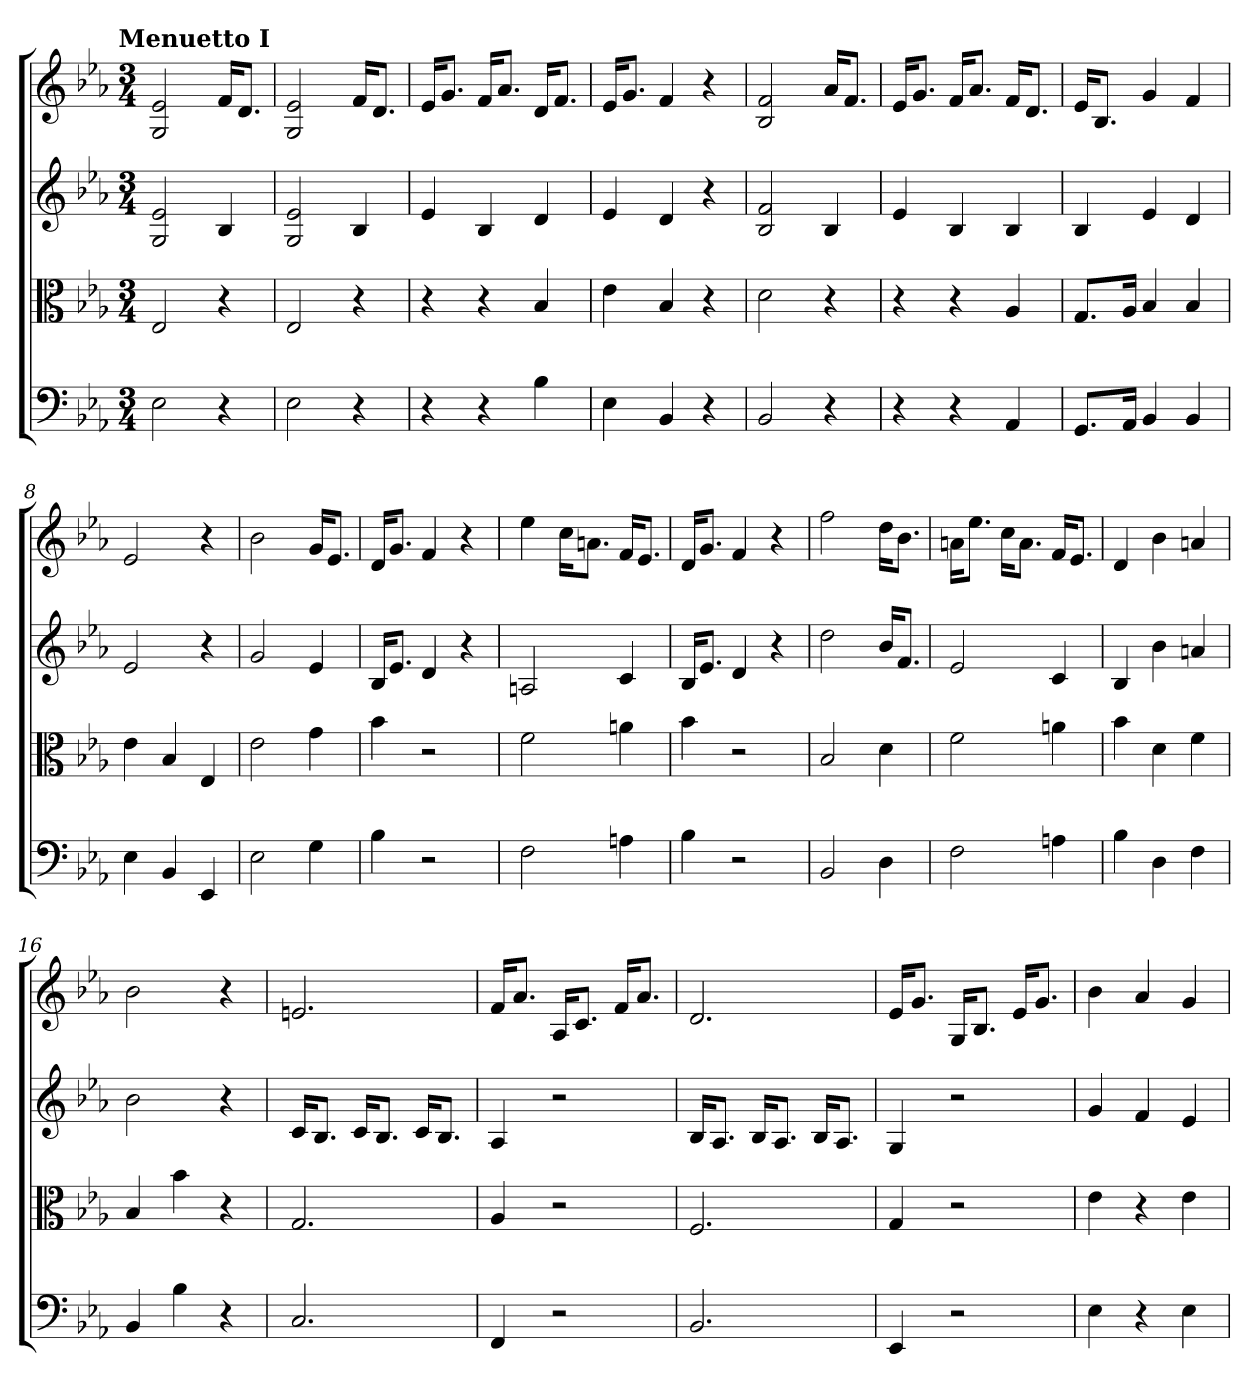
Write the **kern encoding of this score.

**kern	**kern	**kern	**kern
*part4	*part3	*part2	*part1
*staff4	*staff3	*staff2	*staff1
*clefF4	*clefC3	*	*
*k[b-e-a-]	*k[b-e-a-]	*k[b-e-a-]	*k[b-e-a-]
*E-:	*E-:	*E-:	*E-:
!!LO:TX:omd:t=Menuetto I
*M3/4	*M3/4	*M3/4	*M3/4
=	=	=	=
2E-	2E-	2G 2e-	2G 2e-
4r	4r	4B-	16fKL
.	.	.	8.dJ
=2	=2	=2	=2
2E-	2E-	2G 2e-	2G 2e-
4r	4r	4B-	16fKL
.	.	.	8.dJ
=3	=3	=3	=3
4r	4r	4e-	16e-KL
.	.	.	8.gJ
4r	4r	4B-	16fKL
.	.	.	8.a-J
4B-	4B-	4d	16dKL
.	.	.	8.fJ
=4	=4	=4	=4
4E-	4e-	4e-	16e-KL
.	.	.	8.gJ
4BB-	4B-	4d	4f
4r	4r	4r	4r
=5	=5	=5	=5
2BB-	2d	2B- 2f	2B- 2f
4r	4r	4B-	16a-KL
.	.	.	8.fJ
=6	=6	=6	=6
4r	4r	4e-	16e-KL
.	.	.	8.gJ
4r	4r	4B-	16fKL
.	.	.	8.a-J
4AA-	4A-	4B-	16fKL
.	.	.	8.dJ
=7	=7	=7	=7
8.GG/L	8.G/L	4B-	16e-KL
.	.	.	8.B-J
16AA-/Jk	16A-/Jk	.	.
4BB-	4B-	4e-	4g
4BB-	4B-	4d	4f
=8	=8	=8	=8
4E-	4e-	2e-	2e-
4BB-	4B-	.	.
4EE-	4E-	4r	4r
=9	=9	=9	=9
2E-	2e-	2g	2b-
4G	4g	4e-	16gKL
.	.	.	8.e-J
=10	=10	=10	=10
4B-	4b-	16B-KL	16dKL
.	.	8.e-J	8.gJ
2r	2r	4d	4f
.	.	4r	4r
=11	=11	=11	=11
2F	2f	2An	4ee-
.	.	.	16ccKL
.	.	.	8.anJ
4An	4an	4c	16fKL
.	.	.	8.e-J
=12	=12	=12	=12
4B-	4b-	16B-KL	16dKL
.	.	8.e-J	8.gJ
2r	2r	4d	4f
.	.	4r	4r
=13	=13	=13	=13
2BB-	2B-	2dd	2ff
4D	4d	16b-KL	16ddKL
.	.	8.fJ	8.b-J
=14	=14	=14	=14
2F	2f	2e-	16anKL
.	.	.	8.ee-J
.	.	.	16ccKL
.	.	.	8.aJ
4An	4an	4c	16fKL
.	.	.	8.e-J
=15	=15	=15	=15
4B-	4b-	4B-	4d
4D	4d	4b-	4b-
4F	4f	4an	4an
=16	=16	=16	=16
4BB-	4B-	2b-	2b-
4B-	4b-	.	.
4r	4r	4r	4r
=17	=17	=17	=17
2.C	2.G	16cKL	2.en
.	.	8.B-J	.
.	.	16cKL	.
.	.	8.B-J	.
.	.	16cKL	.
.	.	8.B-J	.
=18	=18	=18	=18
4FF	4A-	4A-	16fKL
.	.	.	8.a-J
2r	2r	2r	16A-KL
.	.	.	8.cJ
.	.	.	16fKL
.	.	.	8.a-J
=19	=19	=19	=19
2.BB-	2.F	16B-KL	2.d
.	.	8.A-J	.
.	.	16B-KL	.
.	.	8.A-J	.
.	.	16B-KL	.
.	.	8.A-J	.
=20	=20	=20	=20
4EE-	4G	4G	16e-KL
.	.	.	8.gJ
2r	2r	2r	16GKL
.	.	.	8.B-J
.	.	.	16e-KL
.	.	.	8.gJ
=21	=21	=21	=21
4E-	4e-	4g	4b-
4r	4r	4f	4a-
4E-	4e-	4e-	4g
=	=	=	=
*-	*-	*-	*-
